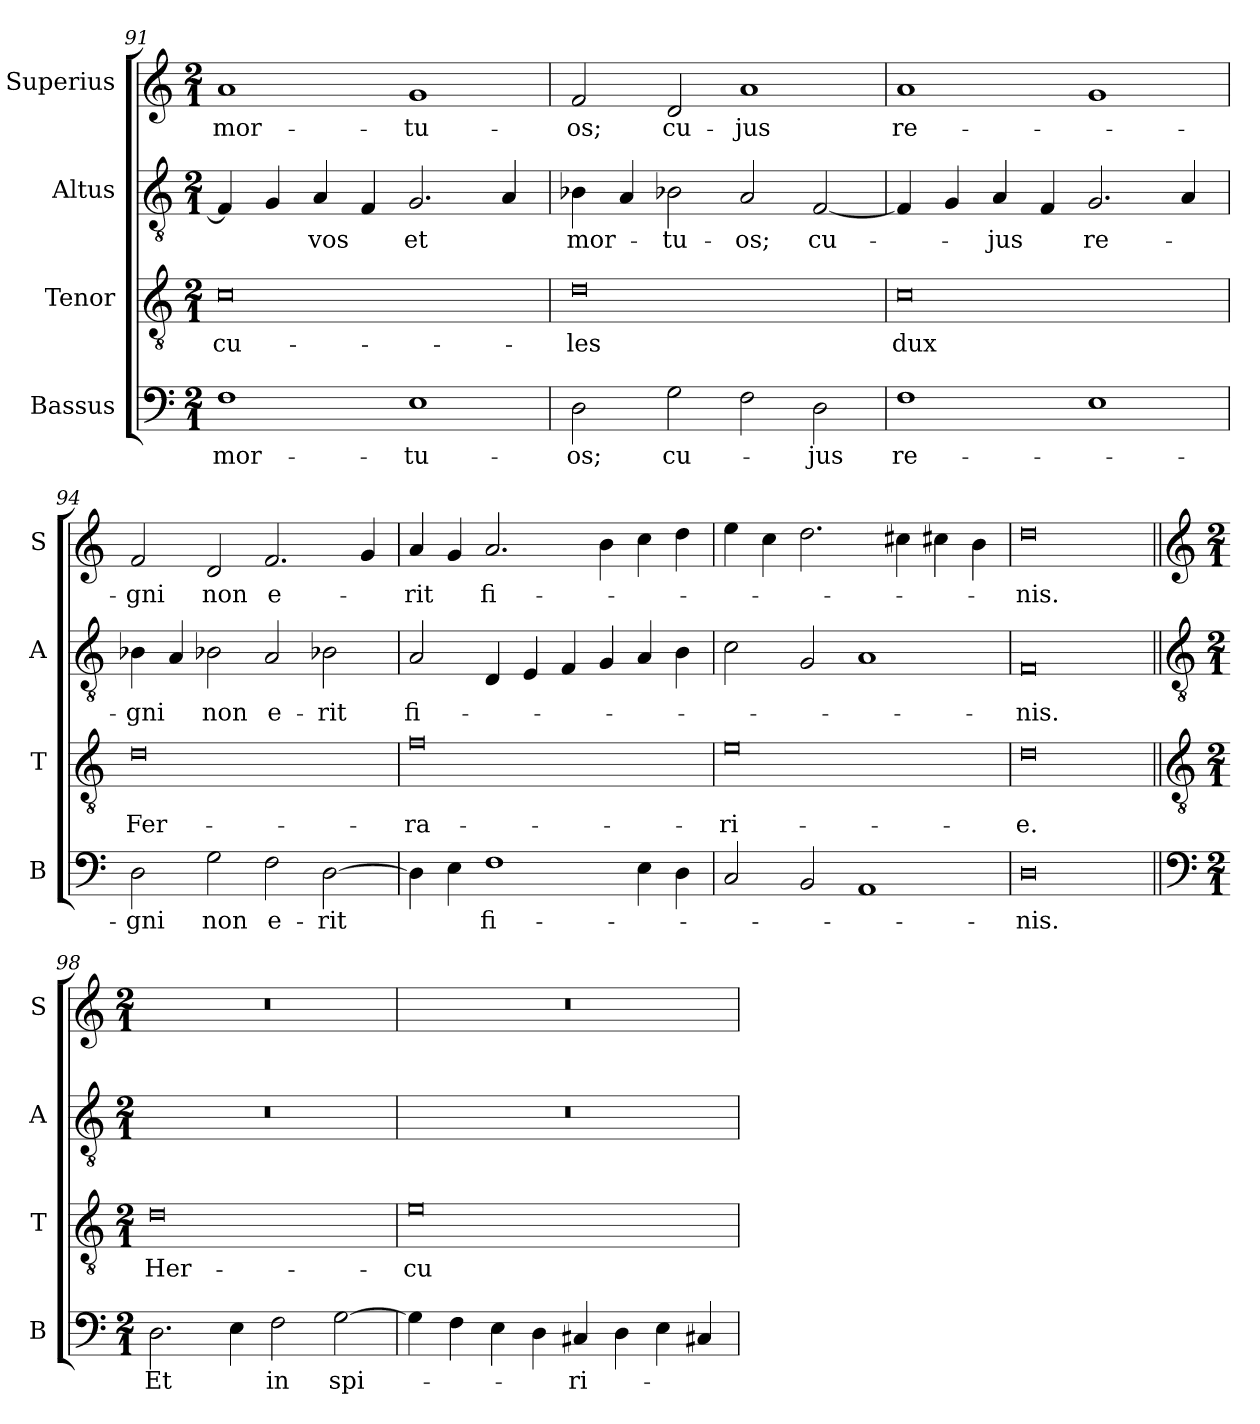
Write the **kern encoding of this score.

**kern	**text	**kern	**text	**kern	**text	**kern	**text
*part4	*part4	*part3	*part3	*part2	*part2	*part1	*part1
*staff4	*staff4	*staff3	*staff3	*staff2	*staff2	*staff1	*staff1
*I"Bassus	*	*I"Tenor	*	*I"Altus	*	*I"Superius	*
*I'B	*	*I'T	*	*I'A	*	*I'S	*
*clefF4	*	*clefGv2	*	*clefGv2	*	*clefG2	*
*k[]	*	*k[]	*	*k[]	*	*k[]	*
*M2/1	*	*M2/1	*	*M2/1	*	*M2/1	*
=91	=91	=91	=91	=91	=91	=91	=91
1F	mor-	0c	-cu-	4F/]	.	1a	mor-
.	.	.	.	4G/	.	.	.
.	.	.	.	4A/	-vos	.	.
.	.	.	.	4F/	.	.	.
1E	-tu-	.	.	2.G/	et	1g	-tu-
.	.	.	.	4A/	.	.	.
=92	=92	=92	=92	=92	=92	=92	=92
2D\	-os;	0d	-les	4B-X\	mor-	2f/	-os;
.	.	.	.	4A/	.	.	.
2G\	cu-	.	.	2B-X\	-tu-	2d/	cu-
2F\	.	.	.	2A/	-os;	1a	-jus
2D\	-jus	.	.	[2F/	cu-	.	.
=93	=93	=93	=93	=93	=93	=93	=93
1F	re-	0c	dux	4F/]	.	1a	re-
.	.	.	.	4G/	.	.	.
.	.	.	.	4A/	-jus	.	.
.	.	.	.	4F/	.	.	.
1E	.	.	.	2.G/	re-	1g	.
.	.	.	.	4A/	.	.	.
=94	=94	=94	=94	=94	=94	=94	=94
2D\	-gni	0d	Fer-	4B-X\	-gni	2f/	-gni
.	.	.	.	4A/	.	.	.
2G\	non	.	.	2B-X\	non	2d/	non
2F\	e-	.	.	2A/	e-	2.f/	e-
[2D\	-rit	.	.	2B-X\	-rit	.	.
.	.	.	.	.	.	4g/	.
=95	=95	=95	=95	=95	=95	=95	=95
4D\]	.	0f	-ra-	2A/	fi-	4a/	-rit
4E\	.	.	.	.	.	4g/	.
1F	fi-	.	.	4D/	.	2.a/	fi-
.	.	.	.	4E/	.	.	.
.	.	.	.	4F/	.	.	.
.	.	.	.	4G/	.	4b\	.
4E\	.	.	.	4A/	.	4cc\	.
4D\	.	.	.	4B\	.	4dd\	.
=96	=96	=96	=96	=96	=96	=96	=96
2C/	.	0e	-ri-	2c\	.	4ee\	.
.	.	.	.	.	.	4cc\	.
2BB/	.	.	.	2G/	.	2.dd\	.
1AA	.	.	.	1A	.	.	.
.	.	.	.	.	.	4cc#X\	.
.	.	.	.	.	.	4cc#X\	.
.	.	.	.	.	.	4b\	.
=97	=97	=97	=97	=97	=97	=97	=97
0D	-nis.	0d	-e.	0F	-nis.	0dd	-nis.
!!LO:LB:g=z
=98||	=98||	=98||	=98||	=98||	=98||	=98||	=98||
*clefF4	*	*clefGv2	*	*clefGv2	*	*clefG2	*
*k[]	*	*k[]	*	*k[]	*	*k[]	*
*M2/1	*	*M2/1	*	*M2/1	*	*M2/1	*
2.D\	Et	0d	Her-	0r	.	0r	.
4E\	.	.	.	.	.	.	.
2F\	in	.	.	.	.	.	.
[2G\	spi-	.	.	.	.	.	.
=99	=99	=99	=99	=99	=99	=99	=99
4G\]	.	0e	-cu-	0r	.	0r	.
4F\	.	.	.	.	.	.	.
4E\	.	.	.	.	.	.	.
4D\	.	.	.	.	.	.	.
4C#X/	-ri-	.	.	.	.	.	.
4D\	.	.	.	.	.	.	.
4E\	.	.	.	.	.	.	.
4C#X/	.	.	.	.	.	.	.
=	=	=	=	=	=	=	=
*-	*-	*-	*-	*-	*-	*-	*-
